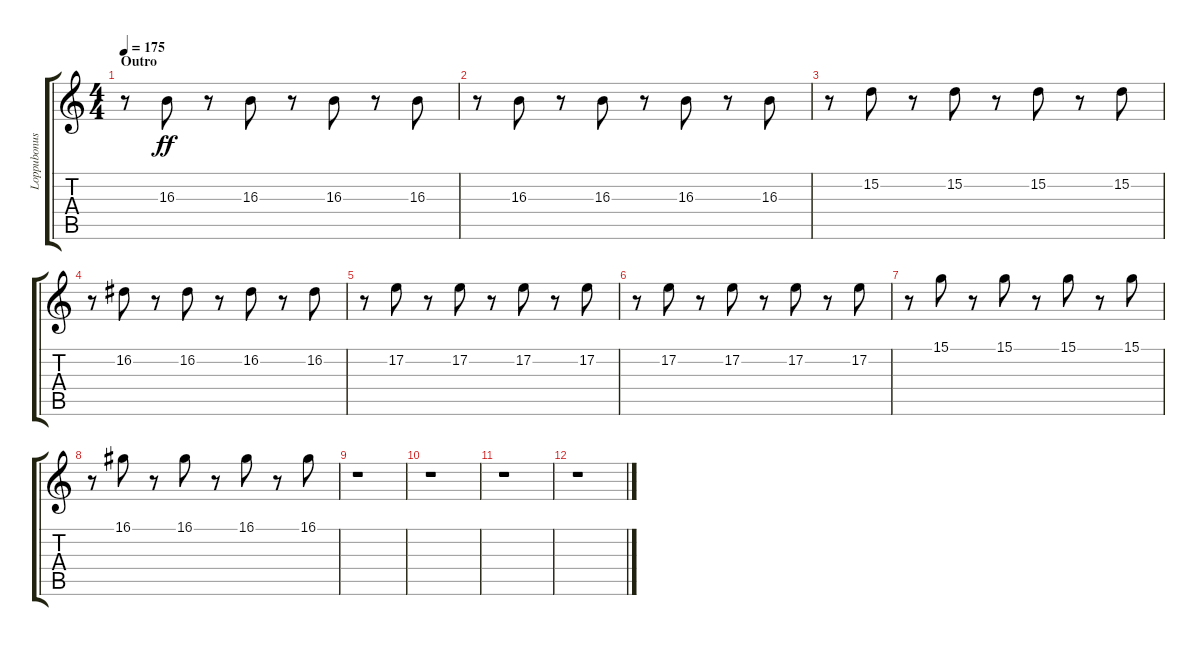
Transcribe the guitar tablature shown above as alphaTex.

\track ("Loppubonus" "Loppubonus") {instrument telephonering}
\staff {score tabs}
\tuning (E4 B3 G3 D3 A2 E2) {hide}
\ts (4 4)
\section ("" "Outro")
\tempo 175
\clef g2
\ks c
r.8{dy ff} 16.3.8 r.8 16.3.8 r.8 16.3.8 r.8 16.3.8 |
r.8 16.3.8 r.8 16.3.8 r.8 16.3.8 r.8 16.3.8 |
r.8 15.2.8 r.8 15.2.8 r.8 15.2.8 r.8 15.2.8 |
r.8 16.2.8 r.8 16.2.8 r.8 16.2.8 r.8 16.2.8 |
r.8 17.2.8 r.8 17.2.8 r.8 17.2.8 r.8 17.2.8 |
r.8 17.2.8 r.8 17.2.8 r.8 17.2.8 r.8 17.2.8 |
r.8 15.1.8 r.8 15.1.8 r.8 15.1.8 r.8 15.1.8 |
r.8 16.1.8 r.8 16.1.8 r.8 16.1.8 r.8 16.1.8 |
r.1 |
r.1 |
r.1 |
r.1
